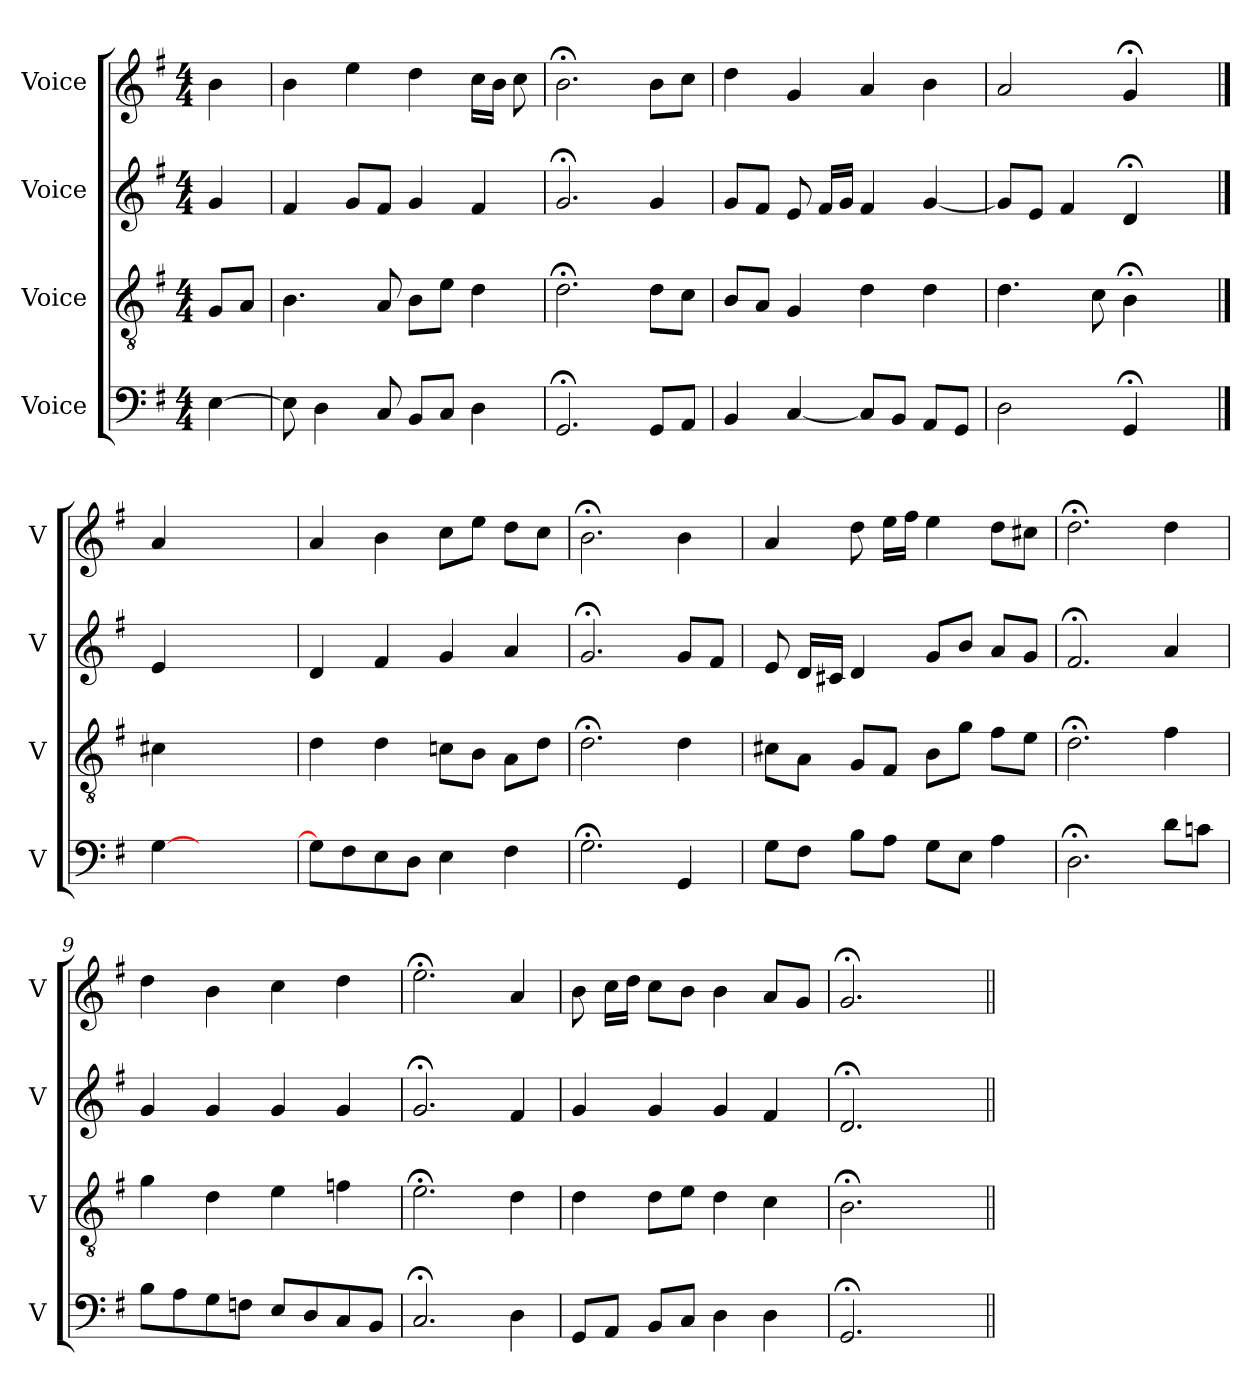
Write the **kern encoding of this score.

**kern	**kern	**kern	**kern
*part4	*part3	*part2	*part1
*staff4	*staff3	*staff2	*staff1
*I"Voice	*I"Voice	*I"Voice	*I"Voice
*I'V	*I'V	*I'V	*I'V
*clefF4	*clefGv2	*clefG2	*clefG2
*k[f#]	*k[f#]	*k[f#]	*k[f#]
*M4/4	*M4/4	*M4/4	*M4/4
*MM100	*MM100	*MM100	*MM100
=	=	=	=
[4E\	8G/L	4g/	4b\
.	8A/J	.	.
=1	=1	=1	=1
8E\]	4.B\	4f#/	4b\
4D\	.	.	.
.	.	8g/L	4ee\
8C/	8A/	8f#/J	.
8BB/L	8B\L	4g/	4dd\
8C/J	8e\J	.	.
4D\	4d\	4f#/	16cc\LL
.	.	.	16b\JJ
.	.	.	8cc\
=2	=2	=2	=2
2.GG;/	2.d;\	2.g;/	2.b;\
8GG/L	8d\L	4g/	8b\L
8AA/J	8c\J	.	8cc\J
=3	=3	=3	=3
4BB/	8B/L	8g/L	4dd\
.	8A/J	8f#/J	.
[4C/	4G/	8e/	4g/
.	.	16f#/LL	.
.	.	16g/JJ	.
8C/L]	4d\	4f#/	4a/
8BB/J	.	.	.
8AA/L	4d\	[4g/	4b\
8GG/J	.	.	.
=4	=4	=4	=4
2D\	4.d\	8g/L]	2a/
.	.	8e/J	.
.	.	4f#/	.
.	8c\	.	.
4GG;/	4B;\	4d;/	4g;/
4ryy	4ryy	4ryy	4ryy
!!LO:LB:g=z
==	==	==	==
[4G\	4c#X\	4e/	4a/
2.ryy	2.ryy	2.ryy	2.ryy
=5	=5	=5	=5
8G\L]	4d\	4d/	4a/
8F#\	.	.	.
8E\	4d\	4f#/	4b\
8D\J	.	.	.
4E\	8cn\L	4g/	8cc\L
.	8B\J	.	8ee\J
4F#\	8A\L	4a/	8dd\L
.	8d\J	.	8cc\J
=6	=6	=6	=6
2.G;\	2.d;\	2.g;/	2.b;\
4GG/	4d\	8g/L	4b\
.	.	8f#/J	.
=7	=7	=7	=7
8G\L	8c#X\L	8e/	4a/
8F#\J	8A\J	16d/LL	.
.	.	16c#X/JJ	.
8B\L	8G/L	4d/	8dd\
8A\J	8F#/J	.	16ee\LL
.	.	.	16ff#\JJ
8G\L	8B\L	8g/L	4ee\
8E\J	8g\J	8b/J	.
4A\	8f#\L	8a/L	8dd\L
.	8e\J	8g/J	8cc#X\J
=8	=8	=8	=8
2.D;\	2.d;\	2.f#;/	2.dd;\
8d\L	4f#\	4a/	4dd\
8cn\J	.	.	.
!!LO:LB:g=z
=9	=9	=9	=9
8B\L	4g\	4g/	4dd\
8A\	.	.	.
8G\	4d\	4g/	4b\
8Fn\J	.	.	.
8E/L	4e\	4g/	4cc\
8D/	.	.	.
8C/	4fn\	4g/	4dd\
8BB/J	.	.	.
=10	=10	=10	=10
2.C;/	2.e;\	2.g;/	2.ee;\
4D\	4d\	4f#/	4a/
=11	=11	=11	=11
8GG/L	4d\	4g/	8b\
8AA/J	.	.	16cc\LL
.	.	.	16dd\JJ
8BB/L	8d\L	4g/	8cc\L
8C/J	8e\J	.	8b\J
4D\	4d\	4g/	4b\
4D\	4c\	4f#/	8a/L
.	.	.	8g/J
=12	=12	=12	=12
2.GG;/	2.B;\	2.d;/	2.g;/
4ryy	4ryy	4ryy	4ryy
=||	=||	=||	=||
*-	*-	*-	*-
